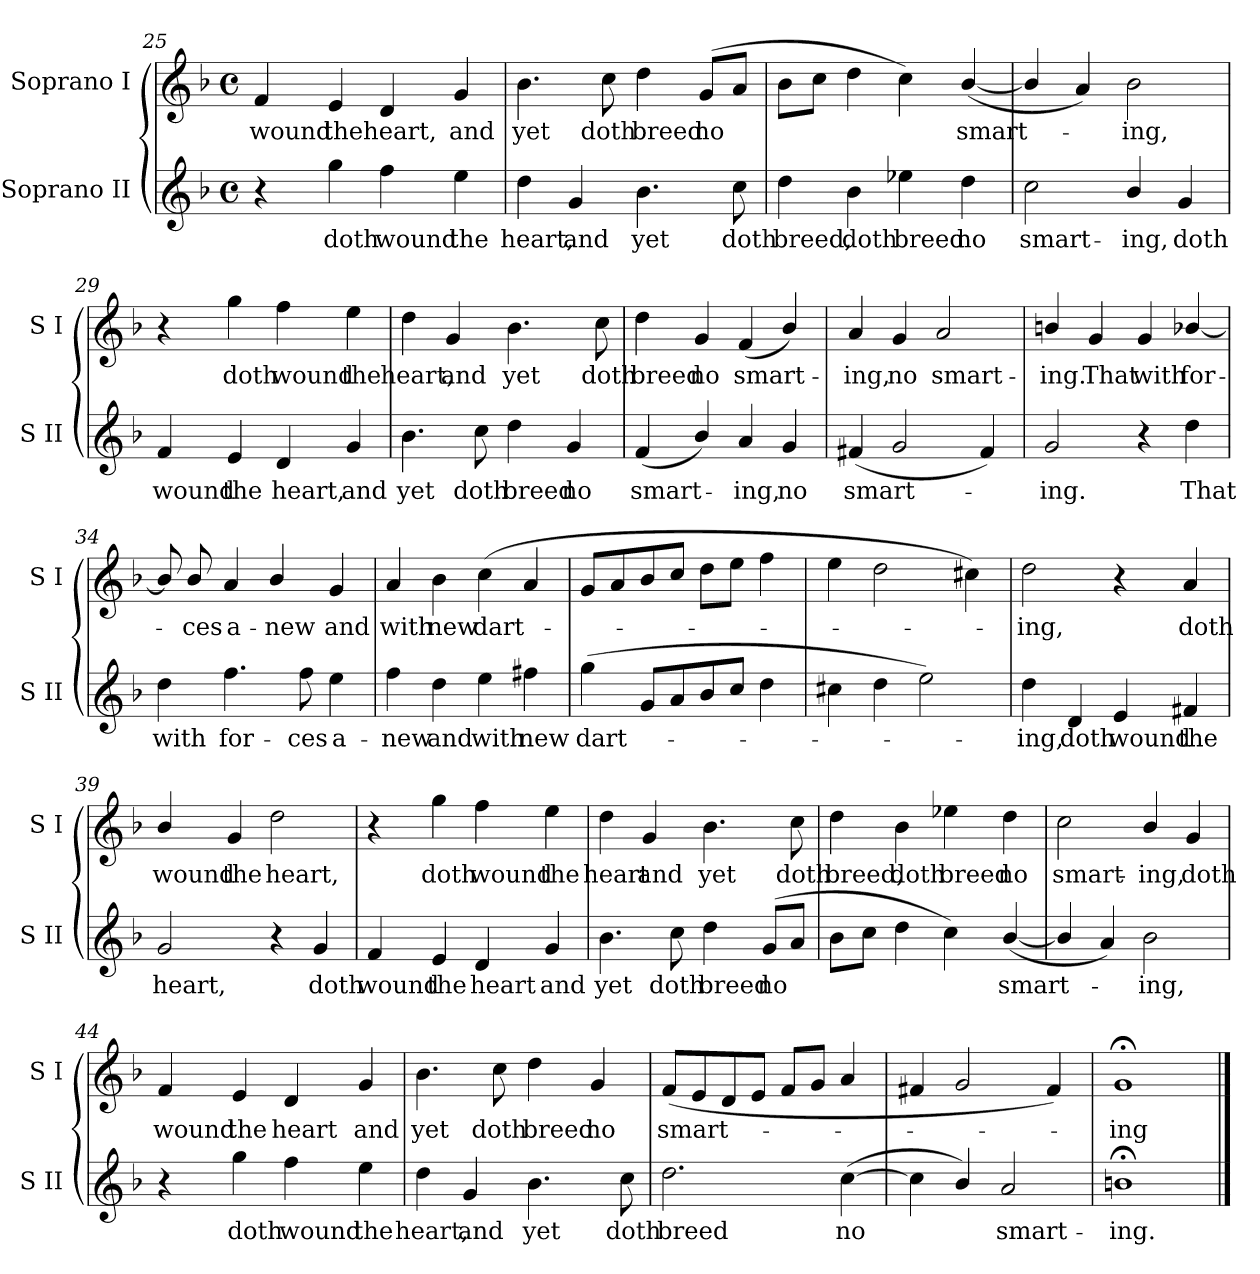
**kern	**text	**kern	**text
*part2	*part2	*part1	*part1
*staff2	*staff2	*staff1	*staff1
*I"Soprano II	*	*I"Soprano I	*
*I'S II	*	*I'S I	*
*clefG2	*	*clefG2	*
*k[b-]	*	*k[b-]	*
*F:	*	*F:	*
*M4/4	*	*M4/4	*
*met(c)	*	*met(c)	*
=25	=25	=25	=25
!	!	!	!LO:LY:b
4r	.	4f	wound
!	!LO:LY:b	!	!LO:LY:b
4gg	doth	4e	the
!	!LO:LY:b	!	!LO:LY:b
4ff	wound	4d	heart,
!	!LO:LY:b	!	!LO:LY:b
4ee	the	4g	and
=26	=26	=26	=26
!	!LO:LY:b	!	!LO:LY:b
4dd	heart,	4.b-	yet
!	!LO:LY:b	!	!
4g	and	.	.
!	!	!	!LO:LY:b
.	.	8cc	doth
!	!LO:LY:b	!	!LO:LY:b
4.b-	yet	4dd	breed
!	!	!	!LO:LY:b
.	.	(>8gL	no
!	!LO:LY:b	!	!
8cc	doth	8aJ	.
!!LO:LB:g=z
=27	=27	=27	=27
!	!LO:LY:b	!	!
4dd	breed,	8b-L	.
.	.	8ccJ	.
!	!LO:LY:b	!	!
4b-	doth	4dd	.
!	!LO:LY:b	!	!
4ee-X	breed	4cc)	.
!	!LO:LY:b	!	!LO:LY:b
4dd	no	(<[4b-/	smart-
=28	=28	=28	=28
!	!LO:LY:b	!	!
2cc	smart-	4b-/]	.
.	.	4a)	.
!	!LO:LY:b	!	!LO:LY:b
4b-/	-ing,	2b-	ing,
!	!LO:LY:b	!	!
4g	doth	.	.
=29	=29	=29	=29
!	!LO:LY:b	!	!
4f	wound	4r	.
!	!LO:LY:b	!	!LO:LY:b
4e	the	4gg	doth
!	!LO:LY:b	!	!LO:LY:b
4d	heart,	4ff	wound
!	!LO:LY:b	!	!LO:LY:b
4g	and	4ee	the
=30	=30	=30	=30
!	!LO:LY:b	!	!LO:LY:b
4.b-	yet	4dd	heart,
!	!	!	!LO:LY:b
.	.	4g	and
!	!LO:LY:b	!	!
8cc	doth	.	.
!	!LO:LY:b	!	!LO:LY:b
4dd	breed	4.b-	yet
!	!LO:LY:b	!	!
4g	no	.	.
!	!	!	!LO:LY:b
.	.	8cc	doth
!!LO:LB:g=z
=31	=31	=31	=31
!	!LO:LY:b	!	!LO:LY:b
(<4f	smart-	4dd	breed
!	!	!	!LO:LY:b
4b-/)	.	4g	no
!	!LO:LY:b	!	!LO:LY:b
4a	ing,	(<4f	smart-
!	!LO:LY:b	!	!
4g	no	4b-/)	.
=32	=32	=32	=32
!	!LO:LY:b	!	!LO:LY:b
(<4f#X	smart-	4a	ing,
!	!	!	!LO:LY:b
2g	.	4g	no
!	!	!	!LO:LY:b
.	.	2a	smart-
4f#)	.	.	.
=33	=33	=33	=33
!	!LO:LY:b	!	!LO:LY:b
2g	ing.	4bn/	-ing.
!	!	!	!LO:LY:b
.	.	4g	That
!	!	!	!LO:LY:b
4r	.	4g	with
!	!LO:LY:b	!	!LO:LY:b
4dd	That	[4b-X/	for-
=34	=34	=34	=34
!	!LO:LY:b	!	!
4dd	with	8b-/]	.
!	!	!	!LO:LY:b
.	.	8b-/	ces
!	!LO:LY:b	!	!LO:LY:b
4.ff	for-	4a	a-
!	!	!	!LO:LY:b
.	.	4b-/	-new
!	!LO:LY:b	!	!
8ff	-ces	.	.
!	!LO:LY:b	!	!LO:LY:b
4ee	a-	4g	and
=35	=35	=35	=35
!	!LO:LY:b	!	!LO:LY:b
4ff	-new	4a	with
!	!LO:LY:b	!	!LO:LY:b
4dd	and	4b-	new
!	!LO:LY:b	!	!LO:LY:b
4ee	with	(<4cc	dart-
!	!LO:LY:b	!	!
4ff#X	new	4a	.
!!LO:LB:g=z
=36	=36	=36	=36
!	!LO:LY:b	!	!
(>4gg	dart-	8gL	.
.	.	8a	.
8gL	.	8b-	.
8a	.	8ccJ	.
8b-	.	8ddL	.
8ccJ	.	8eeJ	.
4dd	.	4ff	.
=37	=37	=37	=37
4cc#X	.	4ee	.
4dd	.	2dd	.
2ee)	.	.	.
.	.	4cc#X)	.
=38	=38	=38	=38
!	!LO:LY:b	!	!LO:LY:b
4dd	ing,	2dd	ing,
!	!LO:LY:b	!	!
4d	doth	.	.
!	!LO:LY:b	!	!
4e	wound	4r	.
!	!LO:LY:b	!	!LO:LY:b
4f#X	the	4a	doth
=39	=39	=39	=39
!	!LO:LY:b	!	!LO:LY:b
2g	heart,	4b-/	wound
!	!	!	!LO:LY:b
.	.	4g	the
!	!	!	!LO:LY:b
4r	.	2dd	heart,
!	!LO:LY:b	!	!
4g	doth	.	.
=40	=40	=40	=40
!	!LO:LY:b	!	!
4f	wound	4r	.
!	!LO:LY:b	!	!LO:LY:b
4e	the	4gg	doth
!	!LO:LY:b	!	!LO:LY:b
4d	heart	4ff	wound
!	!LO:LY:b	!	!LO:LY:b
4g	and	4ee	the
!!LO:LB:g=z
=41	=41	=41	=41
!	!LO:LY:b	!	!LO:LY:b
4.b-	yet	4dd	heart
!	!	!	!LO:LY:b
.	.	4g	and
!	!LO:LY:b	!	!
8cc	doth	.	.
!	!LO:LY:b	!	!LO:LY:b
4dd	breed	4.b-	yet
!	!LO:LY:b	!	!
(<8gL	no	.	.
!	!	!	!LO:LY:b
8aJ	.	8cc	doth
=42	=42	=42	=42
!	!	!	!LO:LY:b
8b-L	.	4dd	breed,
8ccJ	.	.	.
!	!	!	!LO:LY:b
4dd	.	4b-	doth
!	!	!	!LO:LY:b
4cc)	.	4ee-X	breed
!	!LO:LY:b	!	!LO:LY:b
(<[4b-/	smart-	4dd	no
=43	=43	=43	=43
!	!	!	!LO:LY:b
4b-/]	.	2cc	smart-
4a)	.	.	.
!	!LO:LY:b	!	!LO:LY:b
2b-	-ing,	4b-/	-ing,
!	!	!	!LO:LY:b
.	.	4g	doth
=44	=44	=44	=44
!	!	!	!LO:LY:b
4r	.	4f	wound
!	!LO:LY:b	!	!LO:LY:b
4gg	doth	4e	the
!	!LO:LY:b	!	!LO:LY:b
4ff	wound	4d	heart
!	!LO:LY:b	!	!LO:LY:b
4ee	the	4g	and
!!LO:LB:g=z
=45	=45	=45	=45
!	!LO:LY:b	!	!LO:LY:b
4dd	heart,	4.b-	yet
!	!LO:LY:b	!	!
4g	and	.	.
!	!	!	!LO:LY:b
.	.	8cc	doth
!	!LO:LY:b	!	!LO:LY:b
4.b-	yet	4dd	breed
!	!	!	!LO:LY:b
.	.	4g	no
!	!LO:LY:b	!	!
8cc	doth	.	.
=46	=46	=46	=46
!	!LO:LY:b	!	!LO:LY:b
2.dd	breed	(<8fL	smart-
.	.	8e	.
.	.	8d	.
.	.	8eJ	.
.	.	8fL	.
.	.	8gJ	.
!	!LO:LY:b	!	!
(>[4cc	no	4a	.
=47	=47	=47	=47
4cc]	.	4f#X	.
4b-/)	.	2g	.
!	!LO:LY:b	!	!
2a	smart-	.	.
.	.	4f#)	.
=48	=48	=48	=48
!	!LO:LY:b	!	!LO:LY:b
1bn;<	-ing.	1g;<	ing
==	==	==	==
*-	*-	*-	*-
